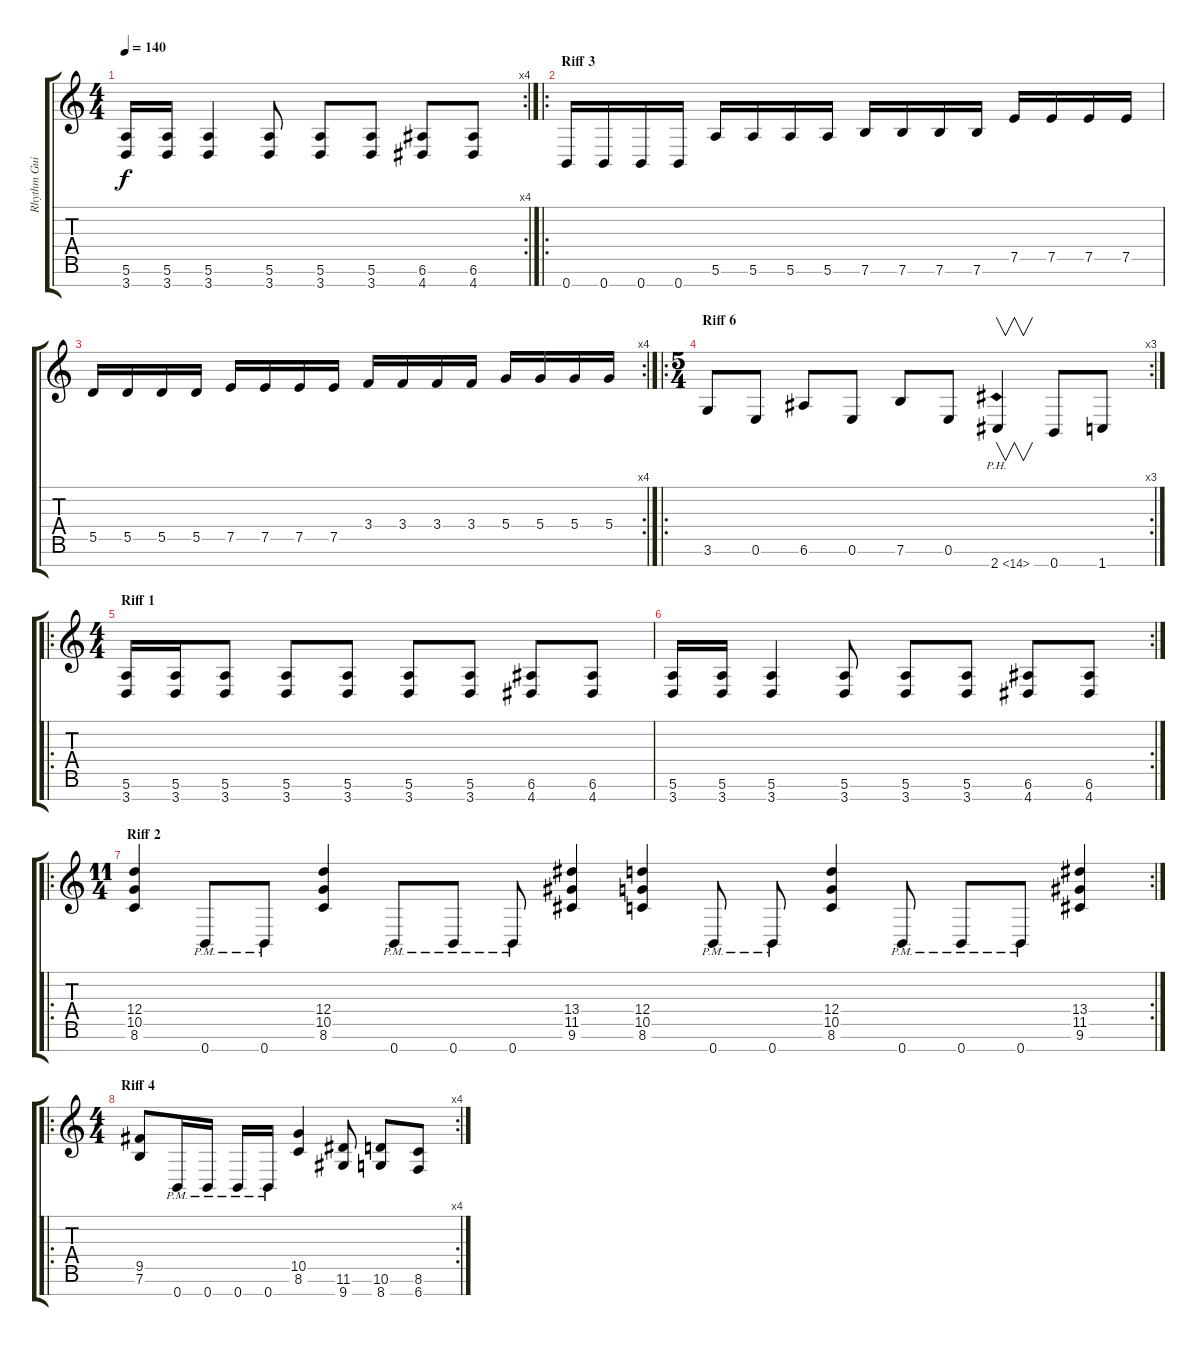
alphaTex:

\track ("Rhythm Guitar R" "Rhythm Gui") {instrument overdrivenguitar}
\staff {score tabs}
\tuning (E4 B3 G3 D3 A2 E2 B1) {hide}
\rc 4
\ts (4 4)
\tempo 140
\clef g2
\ks c
(5.6 3.7).16{dy f} (5.6 3.7).16 (5.6 3.7).4 (5.6 3.7).8 (5.6 3.7).8 (5.6 3.7).8 (6.6 4.7).8 (6.6 4.7).8 |
\ro
\section ("" "Riff 3")
0.7.16 0.7.16 0.7.16 0.7.16 5.6.16 5.6.16 5.6.16 5.6.16 7.6.16 7.6.16 7.6.16 7.6.16 7.5.16 7.5.16 7.5.16 7.5.16 |
\rc 4
5.5.16 5.5.16 5.5.16 5.5.16 7.5.16 7.5.16 7.5.16 7.5.16 3.4.16 3.4.16 3.4.16 3.4.16 5.4.16 5.4.16 5.4.16 5.4.16 |
\ro
\rc 3
\ts (5 4)
\section ("" "Riff 6")
3.6.8 0.6.8 6.6.8 0.6.8 7.6.8 0.6.8 2.7{ph 12}.4{v} 0.7.8 1.7.8 |
\ro
\ts (4 4)
\section ("" "Riff 1")
(5.6 3.7).16 (5.6 3.7).16 (5.6 3.7).8 (5.6 3.7).8 (5.6 3.7).8 (5.6 3.7).8 (5.6 3.7).8 (6.6 4.7).8 (6.6 4.7).8 |
\rc 2
(5.6 3.7).16 (5.6 3.7).16 (5.6 3.7).4 (5.6 3.7).8 (5.6 3.7).8 (5.6 3.7).8 (6.6 4.7).8 (6.6 4.7).8 |
\ro
\rc 2
\ts (11 4)
\section ("" "Riff 2")
(12.4 10.5 8.6).4 0.7{pm}.8 0.7{pm}.8 (12.4 10.5 8.6).4 0.7{pm}.8 0.7{pm}.8 0.7{pm}.8 (13.4 11.5 9.6).4 (12.4 10.5 8.6).4 0.7{pm}.8 0.7{pm}.8 (12.4 10.5 8.6).4 0.7{pm}.8 0.7{pm}.8 0.7{pm}.8 (13.4 11.5 9.6).4 |
\ro
\rc 4
\ts (4 4)
\section ("" "Riff 4")
(9.5 7.6).8 0.7{pm}.16 0.7{pm}.16 0.7{pm}.16 0.7{pm}.16 (10.5 8.6).4 (11.6 9.7).8 (10.6 8.7).8 (8.6 6.7).8
